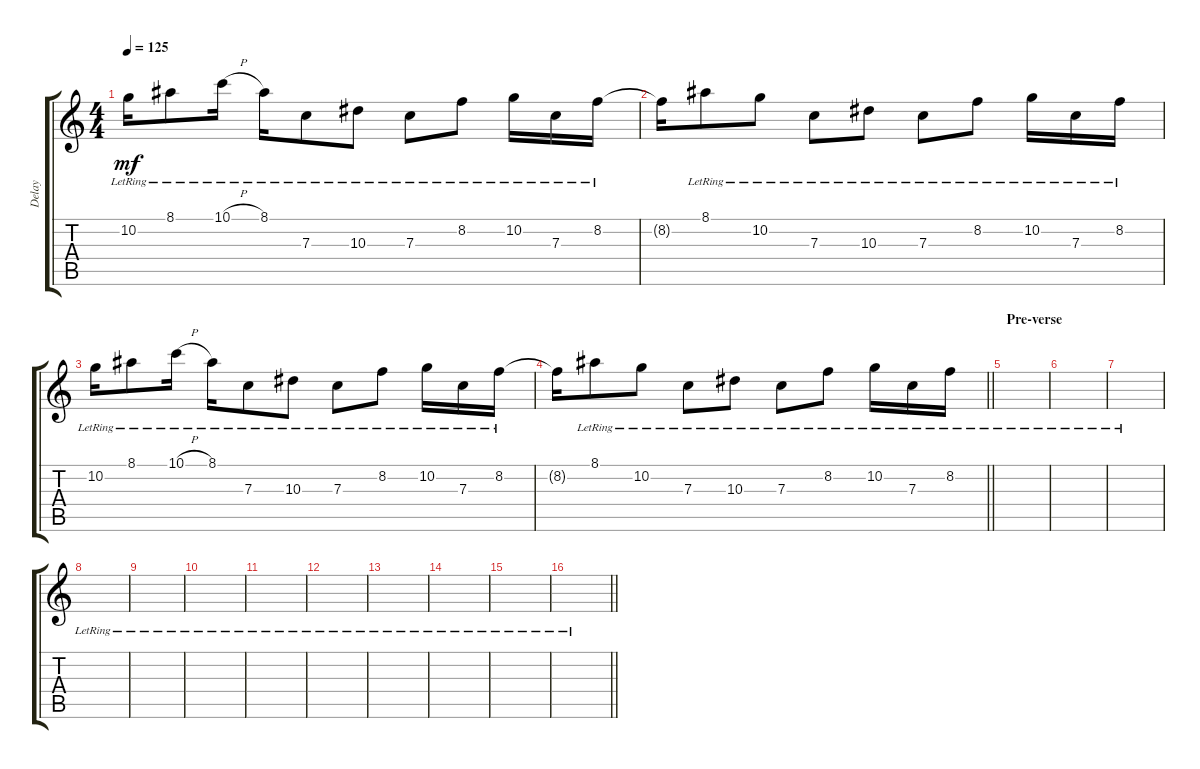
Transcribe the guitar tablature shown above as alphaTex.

\track ("Delay" "Delay") {instrument electricguitarclean}
\staff {score tabs}
\tuning (D4 A3 F3 C3 G2 C2) {hide}
\ts (4 4)
\tempo 125
\clef g2
\ks c
10.2{lr}.16{dy mf} 8.1{lr}.8 10.1{h lr}.16 8.1{lr}.16 7.3{lr}.8 10.3{lr}.8 7.3{lr}.8 8.2{lr}.8 10.2{lr}.16 7.3{lr}.16 8.2{lr}.16 |
8.2{t}.16 8.1{lr}.8 10.2{lr}.8 7.3{lr}.8 10.3{lr}.8 7.3{lr}.8 8.2{lr}.8 10.2{lr}.16 7.3{lr}.16 8.2{lr}.16 |
10.2{lr}.16 8.1{lr}.8 10.1{h lr}.16 8.1{lr}.16 7.3{lr}.8 10.3{lr}.8 7.3{lr}.8 8.2{lr}.8 10.2{lr}.16 7.3{lr}.16 8.2{lr}.16 |
\barLineRight lightlight
8.2{t}.16 8.1{lr}.8 10.2{lr}.8 7.3{lr}.8 10.3{lr}.8 7.3{lr}.8 8.2{lr}.8 10.2{lr}.16 7.3{lr}.16 8.2{lr}.16 |
\section ("" "Pre-verse")
|
|
|
|
|
|
|
|
|
|
|
\barLineRight lightlight
